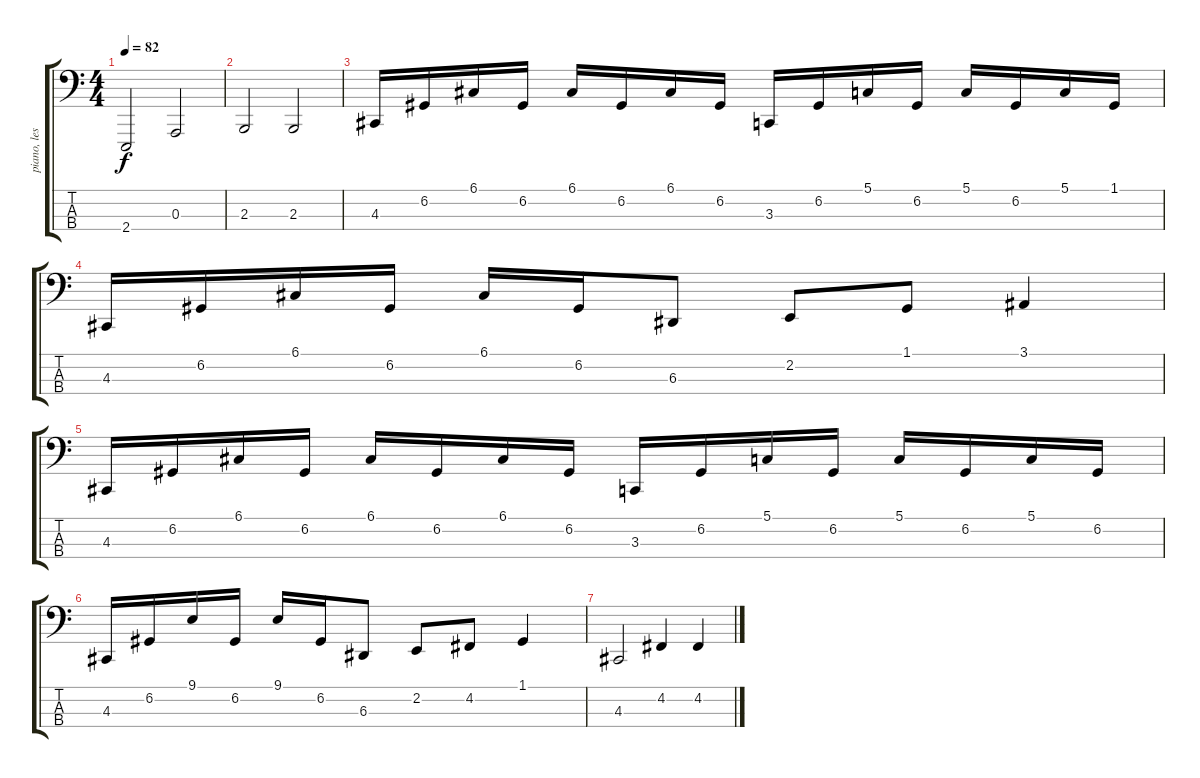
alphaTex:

\track ("piano, les basses" "piano, les") {instrument electricgrandpiano}
\staff {score tabs}
\tuning (G2 D2 A1 D1) {hide}
\ts (4 4)
\tempo 82
\clef f4
\ks c
2.4.2{dy f} 0.3.2 |
2.3.2 2.3.2 |
4.3.16 6.2.16 6.1.16 6.2.16 6.1.16 6.2.16 6.1.16 6.2.16 3.3.16 6.2.16 5.1.16 6.2.16 5.1.16 6.2.16 5.1.16 1.1.16 |
4.3.16 6.2.16 6.1.16 6.2.16 6.1.16 6.2.16 6.3.8 2.2.8 1.1.8 3.1.4 |
4.3.16 6.2.16 6.1.16 6.2.16 6.1.16 6.2.16 6.1.16 6.2.16 3.3.16 6.2.16 5.1.16 6.2.16 5.1.16 6.2.16 5.1.16 6.2.16 |
4.3.16 6.2.16 9.1.16 6.2.16 9.1.16 6.2.16 6.3.8 2.2.8 4.2.8 1.1.4 |
4.3.2 4.2.4 4.2.4
